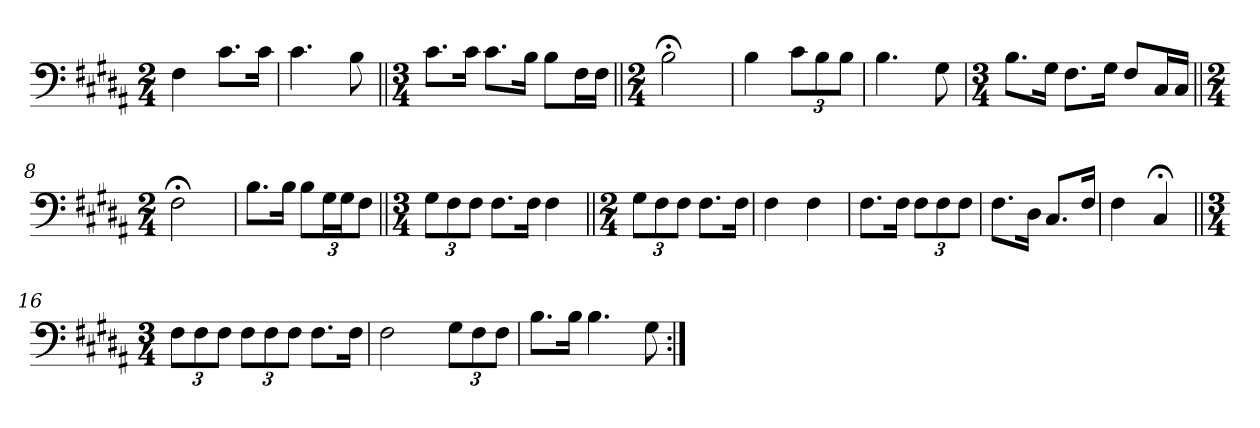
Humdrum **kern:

**kern
*part1
*staff1
*clefF4
*k[f#c#g#d#a#]
*M2/4
=1
4F#\
8.c#\L
16c#\Jk
=2
4.c#\
8B\
=3||
*M3/4
8.c#\L
16c#\Jk
8.c#\L
16B\Jk
8B\L
16F#\L
16F#\JJ
=4||
*M2/4
2B;<\
=5
4B\
12c#\L
12B\
12B\J
=6
4.B\
8G#\
=
*M3/4
8.B\L
16G#\Jk
8.F#\L
16G#\Jk
8F#/L
16C#/L
16C#/JJ
=8||
*M2/4
2F#;<\
=9
8.B\L
16B\Jk
12B\L
24G#\L
24G#\J
12F#\J
=10||
*M3/4
12G#\L
12F#\
12F#\J
8.F#\L
16F#\Jk
4F#\
=11||
*M2/4
12G#\L
12F#\
12F#\J
8.F#\L
16F#\Jk
=12
4F#\
4F#\
=13
8.F#\L
16F#\Jk
12F#\L
12F#\
12F#\J
=14
8.F#\L
16D#\Jk
8.C#/L
16F#/Jk
=15
4F#\
4C#;</
=16||
*M3/4
12F#\L
12F#\
12F#\J
12F#\L
12F#\
12F#\J
8.F#\L
16F#\Jk
=17
2F#\
12G#\L
12F#\
12F#\J
=18
8.B\L
16B\Jk
4.B\
8G#\
=:|!
*-
